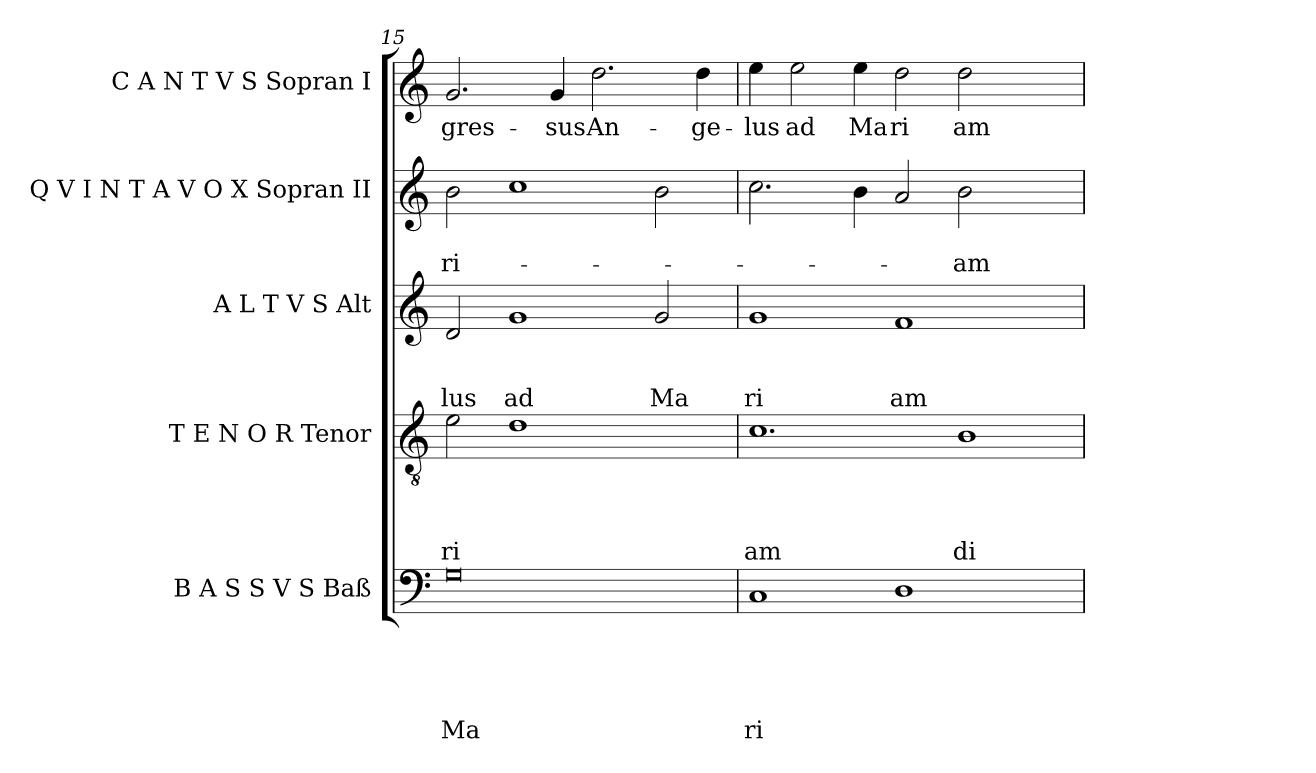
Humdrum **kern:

**kern	**text	**text	**text	**text	**text	**kern	**text	**text	**text	**text	**kern	**text	**text	**text	**kern	**text	**text	**kern	**text
*part5	*part5	*part5	*part5	*part5	*part5	*part4	*part4	*part4	*part4	*part4	*part3	*part3	*part3	*part3	*part2	*part2	*part2	*part1	*part1
*staff5	*staff5	*staff5	*staff5	*staff5	*staff5	*staff4	*staff4	*staff4	*staff4	*staff4	*staff3	*staff3	*staff3	*staff3	*staff2	*staff2	*staff2	*staff1	*staff1
*I"B A S S V S Baß	*	*	*	*	*	*I"T E N O R Tenor	*	*	*	*	*I"A L T V S Alt	*	*	*	*I"Q V I N T A V O X Sopran II	*	*	*I"C A N T V S Sopran I	*
*clefF4	*	*	*	*	*	*clefGv2	*	*	*	*	*clefG2	*	*	*	*clefG2	*	*	*clefG2	*
*k[]	*	*	*	*	*	*k[]	*	*	*	*	*k[]	*	*	*	*k[]	*	*	*k[]	*
*C:	*	*	*	*	*	*C:	*	*	*	*	*C:	*	*	*	*C:	*	*	*C:	*
=15	=15	=15	=15	=15	=15	=15	=15	=15	=15	=15	=15	=15	=15	=15	=15	=15	=15	=15	=15
!	!	!	!	!	!LO:LY:b	!	!	!	!	!LO:LY:b	!	!	!	!LO:LY:b	!	!	!LO:LY:b	!	!LO:LY:b
0G	.	.	.	.	Ma	2e\	.	.	.	ri	2d/	.	.	lus	2b\	.	-ri-	2.g/	-gres-
!	!	!	!	!	!	!	!	!	!	!	!	!	!	!LO:LY:b	!	!	!	!	!
.	.	.	.	.	.	1d	.	.	.	.	1g	.	.	ad	1cc	.	.	.	.
!	!	!	!	!	!	!	!	!	!	!	!	!	!	!	!	!	!	!	!LO:LY:b
.	.	.	.	.	.	.	.	.	.	.	.	.	.	.	.	.	.	4g/	-sus
!	!	!	!	!	!	!	!	!	!	!	!	!	!	!	!	!	!	!	!LO:LY:b
.	.	.	.	.	.	.	.	.	.	.	.	.	.	.	.	.	.	2.dd\	An-
!	!	!	!	!	!	!	!	!	!	!	!	!	!	!LO:LY:b	!	!	!	!	!
.	.	.	.	.	.	2ryy	.	.	.	.	2g/	.	.	Ma	2b\	.	.	.	.
!	!	!	!	!	!	!	!	!	!	!	!	!	!	!	!	!	!	!	!LO:LY:b
.	.	.	.	.	.	.	.	.	.	.	.	.	.	.	.	.	.	4dd\	-ge-
!!LO:PB:g=z
=16	=16	=16	=16	=16	=16	=16	=16	=16	=16	=16	=16	=16	=16	=16	=16	=16	=16	=16	=16
!	!	!	!	!	!LO:LY:b	!	!	!	!	!LO:LY:b	!	!	!	!LO:LY:b	!	!	!	!	!LO:LY:b
1C	.	.	.	.	ri	1.c	.	.	.	am	1g	.	.	ri	2.cc\	.	.	4ee\	-lus
!	!	!	!	!	!	!	!	!	!	!	!	!	!	!	!	!	!	!	!LO:LY:b
.	.	.	.	.	.	.	.	.	.	.	.	.	.	.	.	.	.	2ee\	ad
!	!	!	!	!	!	!	!	!	!	!	!	!	!	!	!	!	!	!	!LO:LY:b
.	.	.	.	.	.	.	.	.	.	.	.	.	.	.	4b\	.	.	4ee\	Ma
!	!	!	!	!	!	!	!	!	!	!	!	!	!	!LO:LY:b	!	!	!	!	!LO:LY:b
1D	.	.	.	.	.	.	.	.	.	.	1f	.	.	am	2a/	.	.	2dd\	ri
!	!	!	!	!	!	!	!	!	!	!LO:LY:b	!	!	!	!	!	!	!LO:LY:b	!	!LO:LY:b
.	.	.	.	.	.	1B	.	.	.	di-	.	.	.	.	2b\	.	-am	2dd\	am
2ryy	.	.	.	.	.	.	.	.	.	.	2ryy	.	.	.	2ryy	.	.	2ryy	.
=	=	=	=	=	=	=	=	=	=	=	=	=	=	=	=	=	=	=	=
*-	*-	*-	*-	*-	*-	*-	*-	*-	*-	*-	*-	*-	*-	*-	*-	*-	*-	*-	*-
